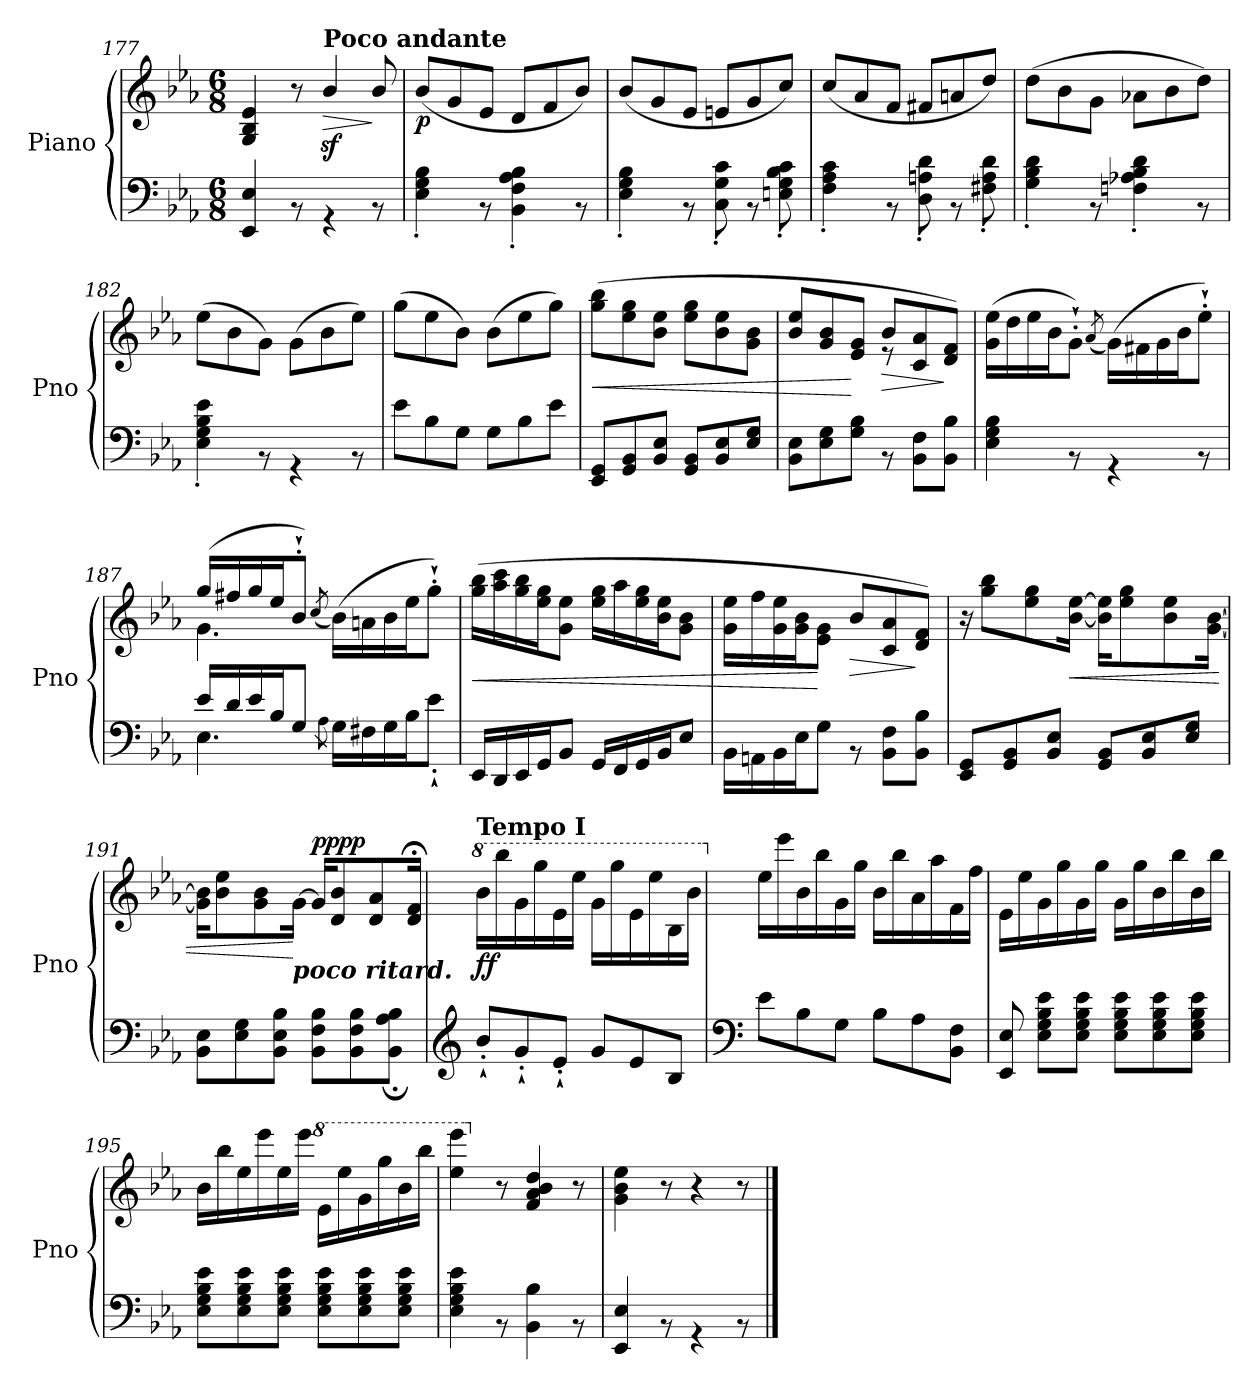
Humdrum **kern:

**kern	**kern	**dynam
*part1	*part1	*part1
*staff2	*staff1	*staff1/2
*I"Piano	*	*
*I'Pno	*	*
*clefF4	*clefG2	*
*k[b-e-a-]	*k[b-e-a-]	*
*M6/8	*M6/8	*
=177	=177	=177
*^	*	*
2.ryy	4EE-/ 4E-/	4G/ 4B-/ 4e-/	.
.	8r	8r	.
!	!	!LO:TX:a:B:t=Poco andante	!
!	!	!	!LO:HP:b
.	4r	4b-z</	>
.	8r	8b-/	]
!!LO:PB:g=z
=178	=178	=178	=178
!	!	!	!LO:DY:b
2.ryy	4E-\' 4G\' 4B-\'	(8b-/L	p
.	.	8g/	.
.	8r	8e-/J	.
.	4BB-\' 4F\' 4A-\' 4B-\'	8d/L	.
.	.	8f/	.
.	8r	8b-/J)	.
!!LO:PB:g=z
=179	=179	=179	=179
2.ryy	4E-\' 4G\' 4B-\'	(8b-/L	.
.	.	8g/	.
.	8r	8e-/J	.
.	8C\' 8G\' 8c\'	8en/L	.
.	8r	8g/	.
.	8En\' 8G\' 8B-\' 8c\'	8cc/J)	.
=180	=180	=180	=180
2.ryy	4F\' 4A-\' 4c\'	(8cc/L	.
.	.	8a-/	.
.	8r	8f/J	.
.	8D\' 8An\' 8d\'	8f#X/L	.
.	8r	8an/	.
.	8F#X\' 8A\' 8d\'	8dd/J)	.
=181	=181	=181	=181
2.ryy	4G\' 4B-\' 4d\'	(8dd\L	.
.	.	8b-\	.
.	8r	8g\J	.
.	4Fn\' 4A-X\' 4B-\' 4d\'	8a-X\L	.
.	.	8b-\	.
.	8r	8dd\J)	.
=182	=182	=182	=182
2.ryy	4E-\' 4G\' 4B-\' 4e-\'	(8ee-\L	.
!	!	!	!LO:DY:b
.	.	8b-\	other-dynamics
.	8r	8g\J)	.
.	4r	(8g\L	.
.	.	8b-\	.
.	8r	8ee-\J)	.
=183	=183	=183	=183
2.ryy	8e-\L	(8gg\L	.
.	8B-\	8ee-\	.
.	8G\J	8b-\J)	.
.	8G\L	(8b-\L	.
.	8B-\	8ee-\	.
.	8e-\J	8gg\J)	.
!!LO:LB:g=z
=184	=184	=184	=184
!	!	!	!LO:HP:b
2.ryy	8EE-/ 8GG/L	(8gg\ 8bb-\L	<
.	8GG/ 8BB-/	8ee-\ 8gg\	.
.	8BB-/ 8E-/J	8b-\ 8ee-\J	.
.	8GG/ 8BB-/L	8ee-\ 8gg\L	.
.	8BB-/ 8E-/	8b-\ 8ee-\	.
.	8E-/ 8G/J	8g\ 8b-\J	.
!!LO:LB:g=z
=185	=185	=185	=185
*	*	*^	*
2.ryy	8BB-\ 8E-\L	8b-/ 8ee-/L	4.ryy	.
.	8E-\ 8G\	8g/ 8b-/	.	.
.	8G\ 8B-\J	8e-/ 8g/J	.	[
!	!	!	!	!LO:HP:b
.	8r	8b-/L	8r	>
.	8BB-\ 8F\L	8c/ 8a-/	4ryy	.
.	8BB-\ 8B-\J	8d/ 8f/J)	.	]
*	*	*v	*v	*
=186	=186	=186	=186
2.ryy	4E-\ 4G\ 4B-\	(16g\ 16ee-\LL	.
.	.	16dd\	.
.	.	16ee-\	.
.	.	16b-\J	.
.	8r	8g'`\J)	.
.	.	(8qa-/	.
.	4r	(16g\LL)	.
.	.	16f#X\	.
.	.	16g\	.
.	.	16b-\J	.
.	8r	8ee-'`\J)	.
=187	=187	=187	=187
*	*^	*^	*
2.ryy	16e-/LL	4.E-\	(>16gg/LL	4.g\	.
.	16d/	.	16ff#X/	.	.
.	16e-/	.	16gg/	.	.
.	16B-/J	.	16ee-/J	.	.
.	8G/J	.	8b-'`/J)	.	.
.	8qA-\	.	(8qcc/	.	.
.	16G\LL	4.ryy	(>16b-\LL)	4.ryy	.
.	16F#X\	.	16an\	.	.
.	16G\	.	16b-\	.	.
.	16B-\J	.	16ee-\J	.	.
.	8e-'`\J	.	8gg'`\J)	.	.
*	*v	*v	*	*	*
*	*	*v	*v	*
=188	=188	=188	=188
!	!	!	!LO:HP:b
2.ryy	16EE-/LL	(16gg\ 16bb-\LL	<
.	16DD/	16aa-\ 16ccc\	.
.	16EE-/	16gg\ 16bb-\	.
.	16GG/J	16ee-\ 16gg\J	.
.	8BB-/J	8g\ 8ee-\J	.
.	16GG/LL	16ee-\ 16gg\LL	.
.	16FF/	16aa-\	.
.	16GG/	16ee-\ 16gg\	.
.	16BB-/J	16b-\ 16ee-\J	.
.	8E-/J	8g\ 8b-\J	.
!!LO:LB:g=z
=189	=189	=189	=189
2.ryy	16BB-\LL	16g\ 16ee-\LL	.
.	16AAn\	16ff\	.
.	16BB-\	16g\ 16ee-\	.
.	16E-\J	16g\ 16b-\J	.
.	8G\J	8e-\ 8g\J	[
!	!	!	!LO:HP:b
.	8r	8b-/L	>
.	8BB-\ 8F\L	8c/ 8a-/	.
.	8BB-\ 8B-\J	8d/ 8f/J)	]
=190	=190	=190	=190
2.ryy	8EE-/ 8GG/L	16r	.
.	.	8gg\ 8bb-\L	.
.	8GG/ 8BB-/	.	.
.	.	8ee-\ 8gg\	.
.	8BB-/ 8E-/J	.	.
!	!	!	!LO:HP:b
.	.	[16b-\ [16ee-\Jk	<
.	8GG/ 8BB-/L	16b-\] 16ee-\]KL	.
.	.	8ee-\ 8gg\	.
.	8BB-/ 8E-/	.	.
.	.	8b-\ 8ee-\	.
.	8E-/ 8G/J	.	.
.	.	[16g\ [16b-\Jk	.
=191	=191	=191	=191
2.ryy	8BB-\ 8E-\L	16g\] 16b-\]KL	.
.	.	8b-\ 8ee-\	.
.	8E-\ 8G\	.	.
.	.	8g\ 8b-\	.
.	8BB-\ 8E-\ 8B-\J	.	.
!	!	!LO:TX:b:Bi:t=poco ritard.	!
.	.	[16g\Jk	[
!	!	!	!LO:DY:b=2
!	!	!	!LO:DY:n=1:a
.	8BB-\ 8F\ 8B-\L	16g/KL]	pp pp
.	.	8d/ 8b-/	.
.	8BB-\ 8F\ 8B-\	.	.
.	.	8d/ 8a-/	.
.	8BB-\;< 8A-\;< 8B-\;<J	.	.
.	.	16d/;< 16f/;<Jk	.
=192	=192	=192	=192
*clefG2	*	*	*
*	*	*8va	*
!	!	!LO:TX:a:B:t=Tempo I	!
!	!	!	!LO:DY:b
2.ryy	8b-'`/L	16bb-\LL	ff
.	.	16bbb-\	.
.	8g'`/	16gg\	.
.	.	16ggg\	.
.	8e-'`/J	16ee-\	.
.	.	16eee-\JJ	.
.	8g/L	16gg\LL	.
.	.	16ggg\	.
.	8e-/	16ee-\	.
.	.	16eee-\	.
.	8B-/J	16b-\	.
.	.	16bb-\JJ	.
!!LO:LB:g=z
=193	=193	=193	=193
*clefF4	*	*	*
*	*	*X8va	*
2.ryy	8e-\L	16ee-\LL	.
.	.	16eee-\	.
.	8B-\	16b-\	.
.	.	16bb-\	.
.	8G\J	16g\	.
.	.	16gg\JJ	.
.	8B-\L	16b-\LL	.
.	.	16bb-\	.
.	8A-\	16a-\	.
.	.	16aa-\	.
.	8BB-\ 8F\J	16f\	.
.	.	16ff\JJ	.
=194	=194	=194	=194
2.ryy	8EE-/ 8E-/	16e-\LL	.
.	.	16ee-\	.
.	8E-\ 8G\ 8B-\ 8e-\L	16g\	.
.	.	16gg\	.
.	8E-\ 8G\ 8B-\ 8e-\J	16g\	.
.	.	16gg\JJ	.
.	8E-\ 8G\ 8B-\ 8e-\L	16g\LL	.
.	.	16gg\	.
.	8E-\ 8G\ 8B-\ 8e-\	16b-\	.
.	.	16bb-\	.
.	8E-\ 8G\ 8B-\ 8e-\J	16b-\	.
.	.	16bb-\JJ	.
=195	=195	=195	=195
2.ryy	8E-\ 8G\ 8B-\ 8e-\L	16b-\LL	.
.	.	16bb-\	.
.	8E-\ 8G\ 8B-\ 8e-\	16ee-\	.
.	.	16eee-\	.
.	8E-\ 8G\ 8B-\ 8e-\J	16ee-\	.
.	.	16eee-\JJ	.
*	*	*8va	*
.	8E-\ 8G\ 8B-\ 8e-\L	16ee-\LL	.
.	.	16eee-\	.
.	8E-\ 8G\ 8B-\ 8e-\	16gg\	.
.	.	16ggg\	.
.	8E-\ 8G\ 8B-\ 8e-\J	16bb-\	.
.	.	16bbb-\JJ	.
=196	=196	=196	=196
2.ryy	4E-\ 4G\ 4B-\ 4e-\	4eee-\ 4eeee-\	.
*	*	*X8va	*
.	8r	8r	.
.	4BB-\ 4B-\	4f/ 4a-/ 4b-/ 4dd/	.
.	8r	8r	.
=197	=197	=197	=197
2.ryy	4EE-/ 4E-/	4g\ 4b-\ 4ee-\	.
.	8r	8r	.
.	4r	4r	.
.	8r	8r	.
*v	*v	*	*
==	==	==
*-	*-	*-
